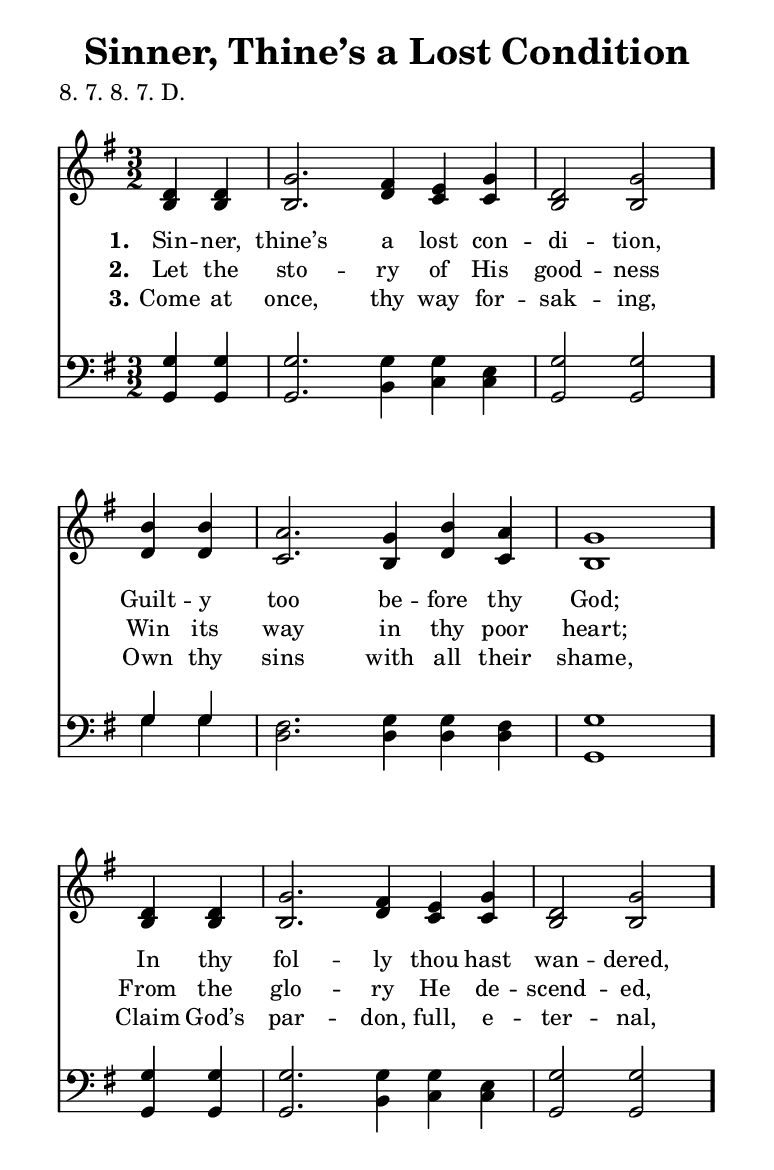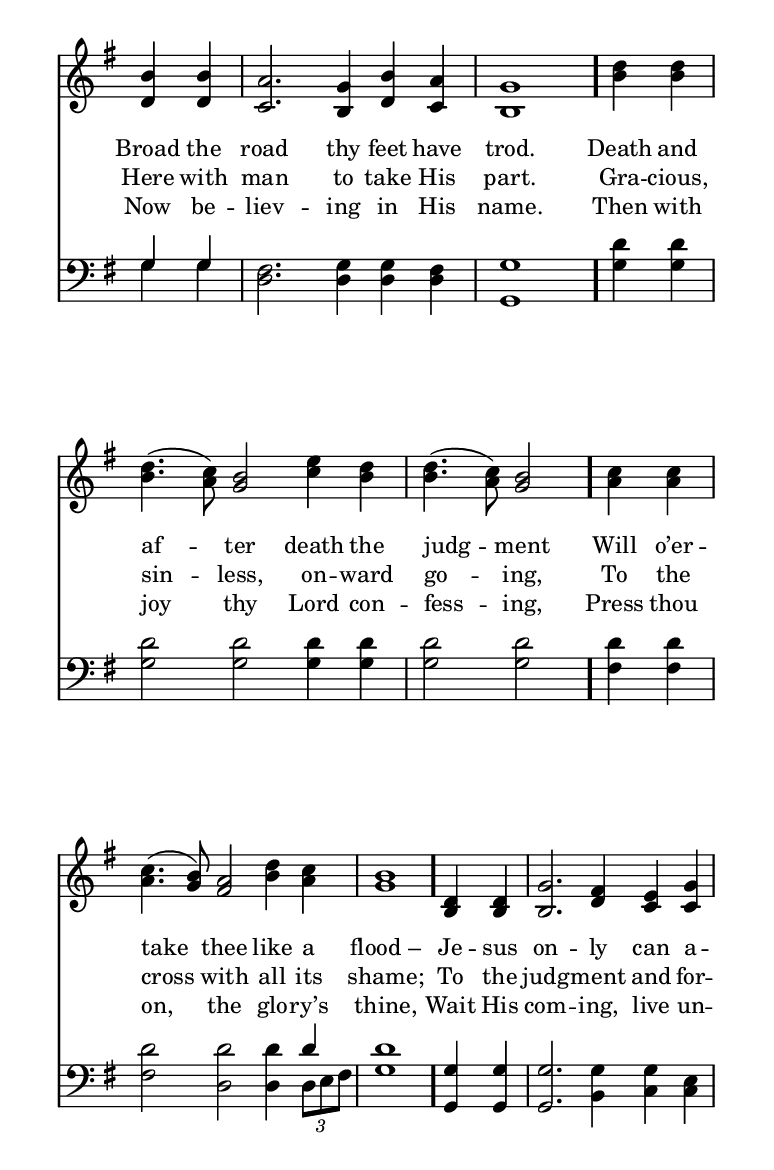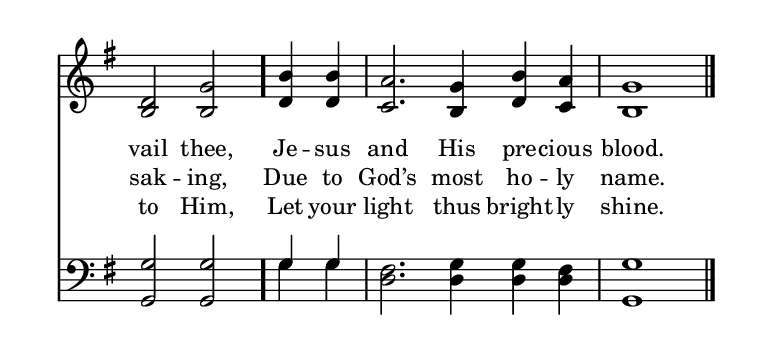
\include "common/global.ily"
\paper {
  \include "common/paper.ily"
}

\header{
  %gospel
  hymnnumber = "117"
  title = "Sinner, Thine’s a Lost Condition"
  tunename = "Brooklyn"
  meter = "8. 7. 8. 7. D."
  poet = ""
  composer = ""
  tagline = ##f
}

% for fermata in MIDI
ta = { \tempo 2=80 }
tb = { \tempo 2=40 }

patternAA = { c4 c4 | c2.      c4 c4 c4                       | c2 c2 }
patternAB = { c4 c4 | c2.      c4 c4 c4                       | c1    }

patternBA = { c4 c4 | c4.( c8) c2 c4 c4                       | c4.( c8) c2 }
patternBB = { c4 c4 | c4.( c8) c2 c4 c4                       | c1          }
patternBC = { c4 c4 | c2       c2 c4 c4                       | c2       c2 }
patternBD = { c4 c4 | c2       c2 c4 c4                       | c1          }
patternBE = { c4 c4 | c2       c2 c4 \tuplet 3/2 { c8[ c8 c8] } | c1        } % original has quarters in triplet instead of eighths

global = {
  \include "common/overrides.ily"
  \override Staff.TimeSignature.style = #'numbered
  \time 3/2
  \override Score.MetronomeMark.transparent = ##t % hide all fermata changes too
  \ta
  \key g \major
  \partial 2
  \autoBeamOff
}

notesSoprano = {
\global
\relative c' {

  \changePitch \patternAA { d d | g fis e g | d g }
  \changePitch \patternAB { b b | a g b a | g } \eogbreak
  \changePitch \patternAA { d d | g fis e g | d g }
  \changePitch \patternAB { b b | a g b a | g } \eogbreak

  \changePitch \patternBA { d' d | d c b e d | d c b }
  \changePitch \patternBB { c c | c b a d c | b } \eogbreak
  \changePitch \patternAA { d, d | g fis e g | d g }
  \changePitch \patternAB { b b | a g b a | g } \eogbreak

  \bar "|."

}
}

notesAlto = {
\global
\relative e' {

  \changePitch \patternAA { b b | b d c c | b b }
  \changePitch \patternAB { d d | c b d c | b }
  \changePitch \patternAA { b b | b d c c | b b }
  \changePitch \patternAB { d d | c b d c | b }

  \changePitch \patternBA { b' b | b a g c b | b a g }
  \changePitch \patternBB { a a | a g fis b a | g }
  \changePitch \patternAA { b, b | b d c c | b b }
  \changePitch \patternAB { d d | c b d c | b }

}
}

notesTenor = {
\global
\relative a {

  \changePitch \patternAA { g g | g g g e | g g }
  \changePitch \patternAB { g g | fis g g fis | g }
  \changePitch \patternAA { g g | g g g e | g g }
  \changePitch \patternAB { g g | fis g g fis | g }

  \changePitch \patternBC { d' d | d d d d | d d }
  \changePitch \patternBD { d d | d d d d | d }
  \changePitch \patternAA { g, g | g g g e | g g }
  \changePitch \patternAB { g g | fis g g fis | g }

}
}

notesBass = {
\global
\relative f, {

  \changePitch \patternAA { g g | g b c c | g g }
  \changePitch \patternAB { g' g | d d d d | g, }
  \changePitch \patternAA { g g | g b c c | g g }
  \changePitch \patternAB { g' g | d d d d | g, }

  \changePitch \patternBC { g' g | g g g g | g g }
  \changePitch \patternBE { fis fis | fis d d d e fis | g }
  \changePitch \patternAA { g, g | g b c c | g g }
  \changePitch \patternAB { g' g | d d d d | g, }

}
}

wordsA = \lyricmode {
\set stanza = "1."

Sin -- ner, thine’s a lost con -- di -- tion, \bar "."
Guilt -- y too be -- fore thy God; \bar "."
In thy fol -- ly thou hast wan -- dered, \bar "." % original has "has" for "hast"
Broad the road thy feet have trod. \bar "."
Death and af -- ter death the judg -- ment \bar "."
Will o’er -- take thee like a flood_– \bar "."
Je -- sus on -- ly can a -- vail thee, \bar "."
Je -- sus and His pre -- cious blood. \bar "."

}

wordsB = \lyricmode {
\set stanza = "2."

Let the sto -- ry of His good -- ness
Win its way in thy poor heart;
From the glo -- ry He de -- scend -- ed,
Here with man to take His part.
Gra -- cious, sin -- less, on -- ward go -- ing,
To the cross with all its shame;
To the judg -- ment and for -- sak -- ing,
Due to God’s most ho -- ly name.

}

wordsC = \lyricmode {
\set stanza = "3."

Come at once, thy way for -- sak -- ing,
Own thy sins with all their shame,
Claim God’s par -- don, full, e -- ter -- nal,
Now be -- liev -- ing in His name.
Then with joy thy Lord con -- fess -- ing,
Press thou on, the glo -- ry’s thine,
Wait His com -- ing, live un -- to Him,
Let your light thus bright -- ly shine. % original has "your" but why does the number change (from "thy") ?

}

\score {
  \context ChoirStaff <<
    \context Staff = upper <<
      \set Staff.autoBeaming = ##f
      \set ChoirStaff.systemStartDelimiter = #'SystemStartBar
      \set ChoirStaff.printPartCombineTexts = ##f
      \partcombine #'(2 . 9) \notesSoprano \notesAlto
      \context NullVoice = sopranos { \voiceOne << \notesSoprano >> }
      \context Lyrics = one   \lyricsto sopranos \wordsA
      \context Lyrics = two   \lyricsto sopranos \wordsB
      \context Lyrics = three \lyricsto sopranos \wordsC
    >>
    \context Staff = men <<
      \set Staff.autoBeaming = ##f
      \clef bass
      \set ChoirStaff.printPartCombineTexts = ##f
      \partcombine #'(2 . 9) \notesTenor \notesBass
    >>
  >>
  \layout {
    \include "common/layout.ily"
  }
  \midi{
    \include "common/midi.ily"
  }
}

\version "2.19.49"  % necessary for upgrading to future LilyPond versions.

% vi:set et ts=2 sw=2 ai nocindent syntax=lilypond:
